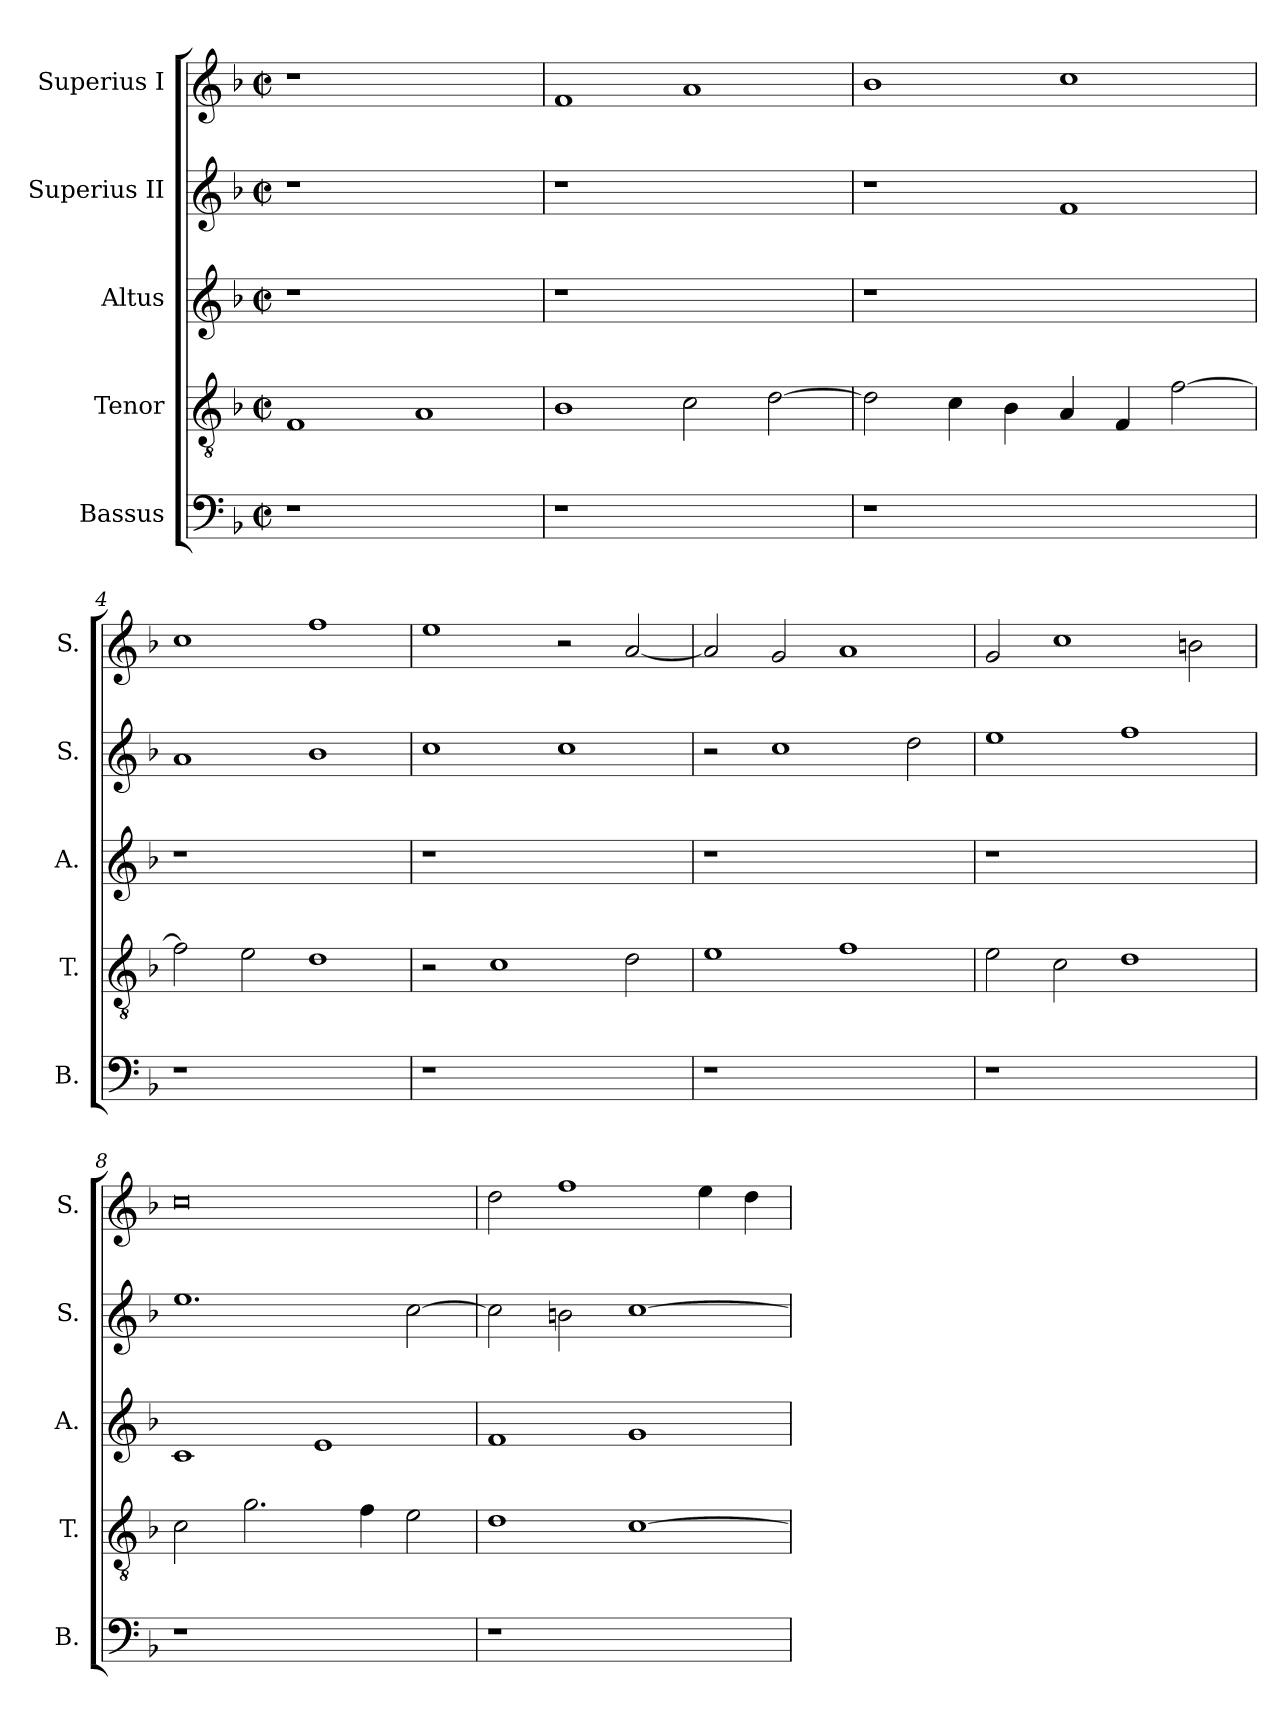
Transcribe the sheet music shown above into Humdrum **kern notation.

**kern	**kern	**kern	**kern	**kern
*part5	*part4	*part3	*part2	*part1
*staff5	*staff4	*staff3	*staff2	*staff1
*I"Bassus	*I"Tenor	*I"Altus	*I"Superius II	*I"Superius I
*I'B.	*I'T.	*I'A.	*I'S.	*I'S.
!!LO:PB:g=z
*clefF4	*clefGv2	*clefG2	*clefG2	*clefG2
*	*ITrd7c12	*	*	*
*k[b-]	*k[b-]	*k[b-]	*k[b-]	*k[b-]
*F:	*F:	*F:	*F:	*F:
*M2/2	*M2/2	*M2/2	*M2/2	*M2/2
*met(c|)	*met(c|)	*met(c|)	*met(c|)	*met(c|)
=1	=1	=1	=1	=1
!LO:N:vis=1	!	!LO:N:vis=1	!LO:N:vis=1	!LO:N:vis=1
1r	1FFi	1r	1r	1r
1ryy	1AAi	1ryy	1ryy	1ryy
=2	=2	=2	=2	=2
!LO:N:vis=1	!	!LO:N:vis=1	!LO:N:vis=1	!
1r	1BB-i	1r	1r	1fi
1ryy	2Ci\	1ryy	1ryy	1ai
.	[>2Di\	.	.	.
=3	=3	=3	=3	=3
!LO:N:vis=1	!	!LO:N:vis=1	!	!
1r	2Di\]	1r	1r	1b-i
.	4Ci\	.	.	.
.	4BB-i\	.	.	.
1ryy	4AAi/	1ryy	1fi	1cci
.	4FFi/	.	.	.
.	[>2Fi\	.	.	.
=4	=4	=4	=4	=4
!LO:N:vis=1	!	!LO:N:vis=1	!	!
1r	2Fi\]	1r	1ai	1cci
.	2Ei\	.	.	.
1ryy	1Di	1ryy	1b-i	1ffi
=5	=5	=5	=5	=5
!LO:N:vis=1	!	!LO:N:vis=1	!	!
1r	2r	1r	1cci	1eei
.	1Ci	.	.	.
1ryy	.	1ryy	1cci	2r
.	2Di\	.	.	[<2ai/
!!LO:LB:g=z
=6	=6	=6	=6	=6
!LO:N:vis=1	!	!LO:N:vis=1	!	!
1r	1Ei	1r	2r	2ai/]
.	.	.	1cci	2gi/
1ryy	1Fi	1ryy	.	1ai
.	.	.	2ddi\	.
=7	=7	=7	=7	=7
!LO:N:vis=1	!	!LO:N:vis=1	!	!
1r	2Ei\	1r	1eei	2gi/
.	2Ci\	.	.	1cci
1ryy	1Di	1ryy	1ffi	.
.	.	.	.	2bni\
=8	=8	=8	=8	=8
!LO:N:vis=1	!	!	!	!
1r	2Ci\	1ci	1.eei	0cci
.	2.Gi\	.	.	.
1ryy	.	1ei	.	.
.	4Fi\	.	.	.
.	2Ei\	.	[>2cci\	.
=9	=9	=9	=9	=9
!LO:N:vis=1	!	!	!	!
1r	1Di	1fi	2cci\]	2ddi\
.	.	.	2bni\	1ffi
1ryy	[>1Ci	1gi	[>1cci	.
.	.	.	.	4eei\
.	.	.	.	4ddi\
=	=	=	=	=
*-	*-	*-	*-	*-
